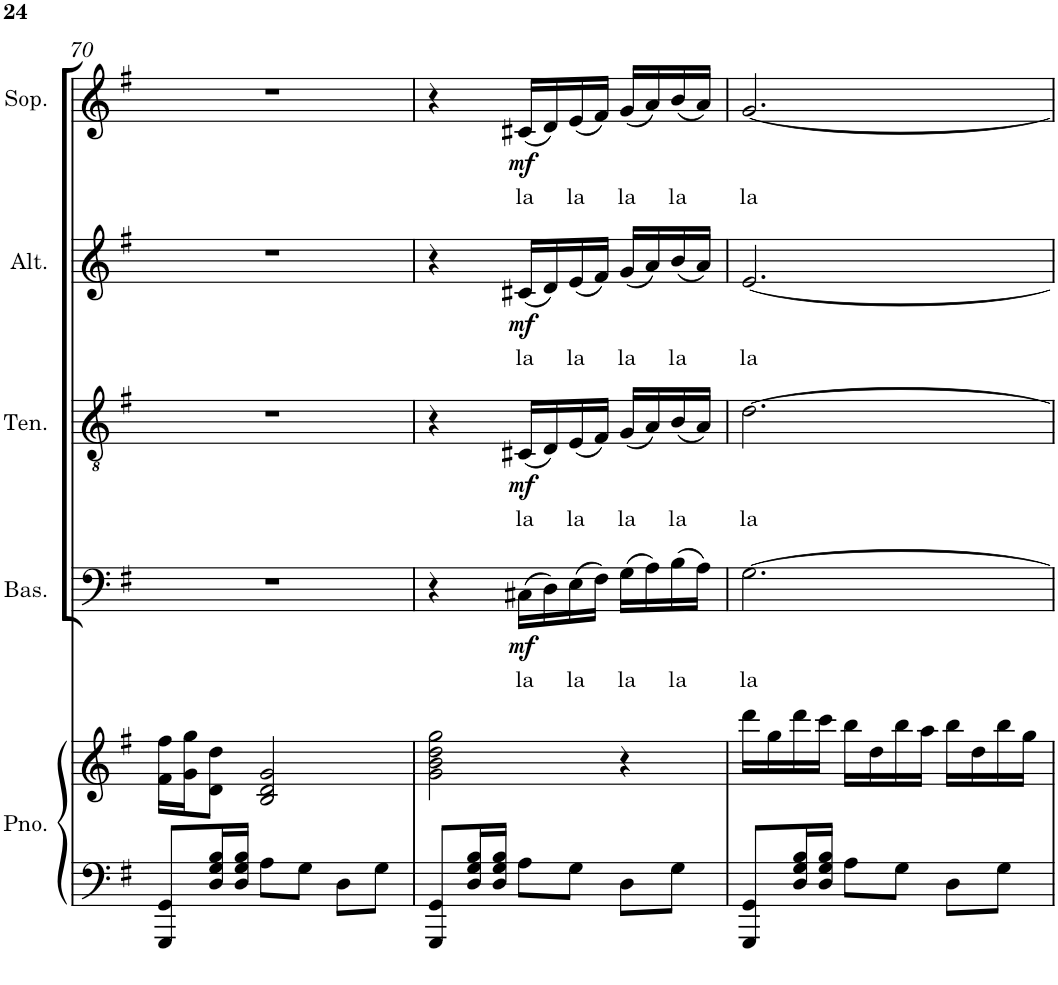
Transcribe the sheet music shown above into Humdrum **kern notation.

**kern	**kern	**kern	**text	**dynam	**kern	**text	**dynam	**kern	**text	**dynam	**kern	**text	**dynam
*part5	*part5	*part4	*part4	*part4	*part3	*part3	*part3	*part2	*part2	*part2	*part1	*part1	*part1
*staff6	*staff5	*staff4	*staff4	*staff4	*staff3	*staff3	*staff3	*staff2	*staff2	*staff2	*staff1	*staff1	*staff1
*I"Piano	*	*I"Bass	*	*	*I"Tenor	*	*	*I"Alto	*	*	*I"Soprano	*	*
*I'Pno.	*	*I'Bas.	*	*	*I'Ten.	*	*	*I'Alt.	*	*	*I'Sop.	*	*
!!LO:PB:g=z
*clefF4	*clefG2	*clefF4	*	*	*clefGv2	*	*	*clefG2	*	*	*clefG2	*	*
*k[f#]	*k[f#]	*k[f#]	*	*	*k[f#]	*	*	*k[f#]	*	*	*k[f#]	*	*
*G:	*G:	*G:	*	*	*G:	*	*	*G:	*	*	*G:	*	*
*M3/4	*M3/4	*M3/4	*	*	*M3/4	*	*	*M3/4	*	*	*M3/4	*	*
=70	=70	=70	=70	=70	=70	=70	=70	=70	=70	=70	=70	=70	=70
8GGG/ 8GG/L	16f#\ 16ff#\LL	2.r	.	.	2.r	.	.	2.r	.	.	2.r	.	.
.	16g\ 16gg\J	.	.	.	.	.	.	.	.	.	.	.	.
16D/ 16G/ 16B/L	8d\ 8dd\J	.	.	.	.	.	.	.	.	.	.	.	.
16D/ 16G/ 16B/JJ	.	.	.	.	.	.	.	.	.	.	.	.	.
8A\L	2B/ 2d/ 2g/	.	.	.	.	.	.	.	.	.	.	.	.
8G\J	.	.	.	.	.	.	.	.	.	.	.	.	.
8D\L	.	.	.	.	.	.	.	.	.	.	.	.	.
8G\J	.	.	.	.	.	.	.	.	.	.	.	.	.
=71	=71	=71	=71	=71	=71	=71	=71	=71	=71	=71	=71	=71	=71
8GGG/ 8GG/L	2g\ 2b\ 2dd\ 2gg\	4r	.	.	4r	.	.	4r	.	.	4r	.	.
16D/ 16G/ 16B/L	.	.	.	.	.	.	.	.	.	.	.	.	.
16D/ 16G/ 16B/JJ	.	.	.	.	.	.	.	.	.	.	.	.	.
!	!	!	!LO:LY:b	!LO:DY:b	!	!LO:LY:b	!LO:DY:b	!	!LO:LY:b	!LO:DY:b	!	!LO:LY:b	!LO:DY:b
8A\L	.	(16C#X\LL	la	mf	(16C#X/LL	la	mf	(16c#X/LL	la	mf	(16c#X/LL	la	mf
.	.	16D\)	.	.	16D/)	.	.	16d/)	.	.	16d/)	.	.
!	!	!	!LO:LY:b	!	!	!LO:LY:b	!	!	!LO:LY:b	!	!	!LO:LY:b	!
8G\J	.	(16E\	la	.	(16E/	la	.	(16e/	la	.	(16e/	la	.
.	.	16F#\JJ)	.	.	16F#/JJ)	.	.	16f#/JJ)	.	.	16f#/JJ)	.	.
!	!	!	!LO:LY:b	!	!	!LO:LY:b	!	!	!LO:LY:b	!	!	!LO:LY:b	!
8D\L	4r	(16G\LL	la	.	(16G/LL	la	.	(16g/LL	la	.	(16g/LL	la	.
.	.	16A\)	.	.	16A/)	.	.	16a/)	.	.	16a/)	.	.
!	!	!	!LO:LY:b	!	!	!LO:LY:b	!	!	!LO:LY:b	!	!	!LO:LY:b	!
8G\J	.	(16B\	la	.	(16B/	la	.	(16b/	la	.	(16b/	la	.
.	.	16A\JJ)	.	.	16A/JJ)	.	.	16a/JJ)	.	.	16a/JJ)	.	.
=72	=72	=72	=72	=72	=72	=72	=72	=72	=72	=72	=72	=72	=72
!	!	!	!LO:LY:b	!	!	!LO:LY:b	!	!	!LO:LY:b	!	!	!LO:LY:b	!
8GGG/ 8GG/L	16ddd\LL	[2.G\	la	.	[2.d\	la	.	[2.e/	la	.	[2.g/	la	.
.	16gg\	.	.	.	.	.	.	.	.	.	.	.	.
16D/ 16G/ 16B/L	16ddd\	.	.	.	.	.	.	.	.	.	.	.	.
16D/ 16G/ 16B/JJ	16ccc\JJ	.	.	.	.	.	.	.	.	.	.	.	.
8A\L	16bb\LL	.	.	.	.	.	.	.	.	.	.	.	.
.	16dd\	.	.	.	.	.	.	.	.	.	.	.	.
8G\J	16bb\	.	.	.	.	.	.	.	.	.	.	.	.
.	16aa\JJ	.	.	.	.	.	.	.	.	.	.	.	.
8D\L	16bb\LL	.	.	.	.	.	.	.	.	.	.	.	.
.	16dd\	.	.	.	.	.	.	.	.	.	.	.	.
8G\J	16bb\	.	.	.	.	.	.	.	.	.	.	.	.
.	16gg\JJ	.	.	.	.	.	.	.	.	.	.	.	.
=	=	=	=	=	=	=	=	=	=	=	=	=	=
*-	*-	*-	*-	*-	*-	*-	*-	*-	*-	*-	*-	*-	*-
